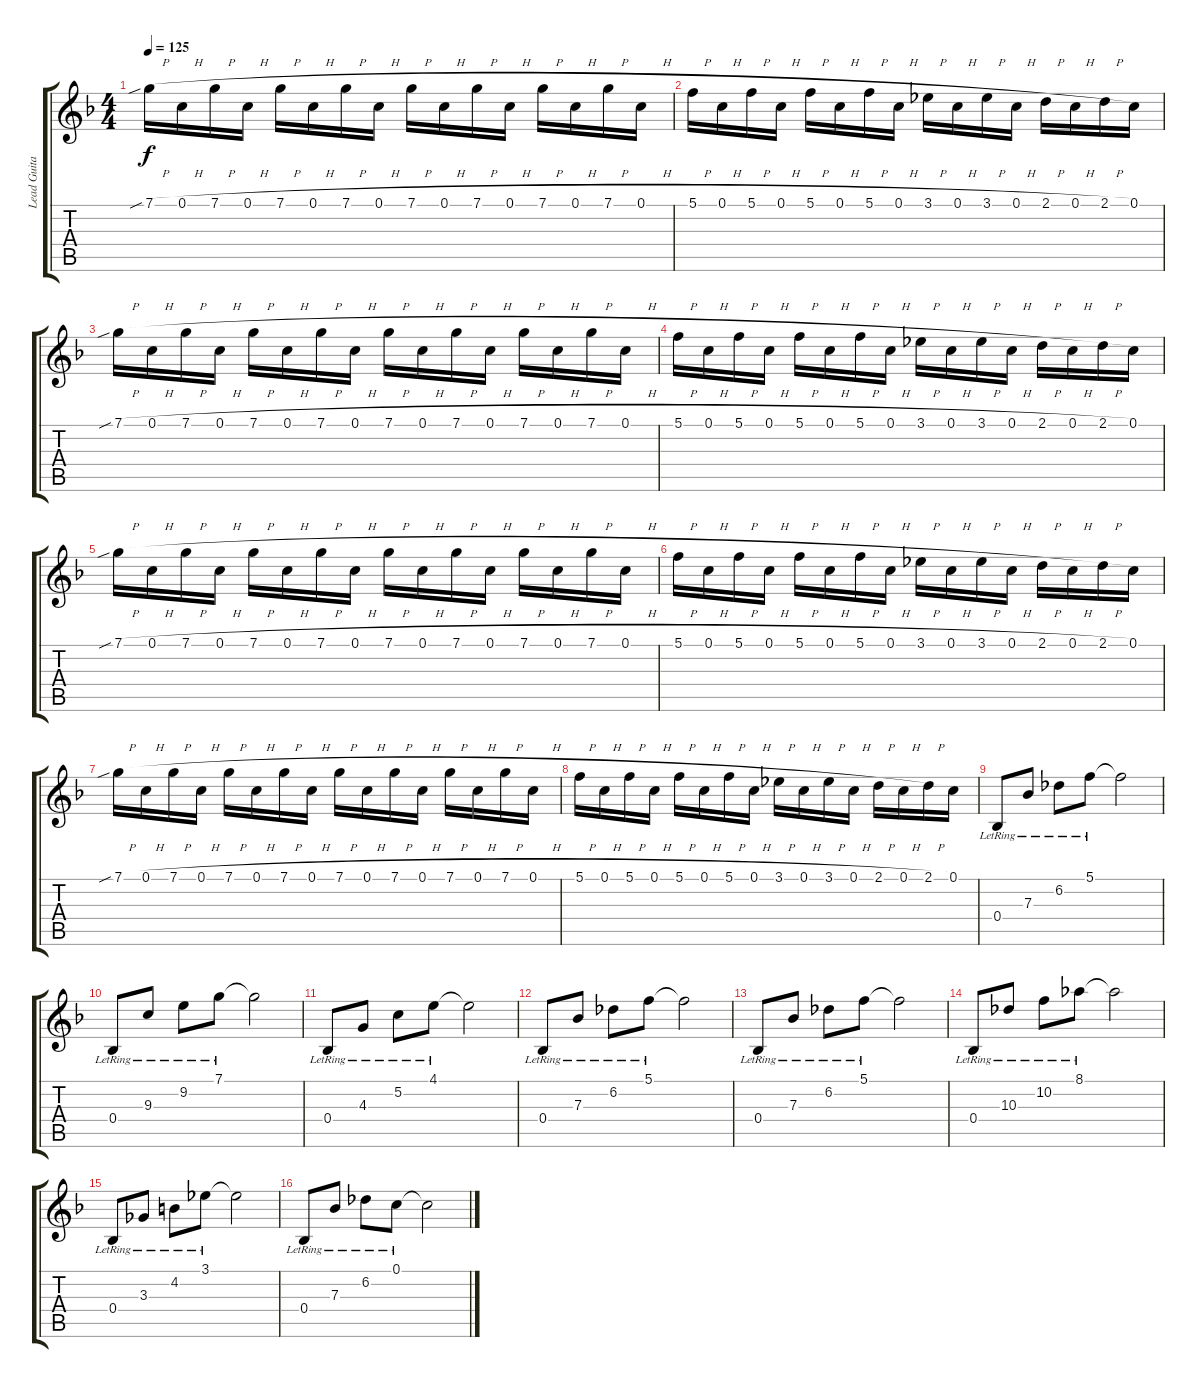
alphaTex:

\track ("Lead Guitar" "Lead Guita") {instrument distortionguitar}
\staff {score tabs}
\tuning (C4 G3 Eb3 Bb2 F2 C2) {hide}
\ts (4 4)
\tempo 125
\clef g2
\ks f
7.1{sib h}.16{dy f} 0.1{h}.16 7.1{h}.16 0.1{h}.16 7.1{h}.16 0.1{h}.16 7.1{h}.16 0.1{h}.16 7.1{h}.16 0.1{h}.16 7.1{h}.16 0.1{h}.16 7.1{h}.16 0.1{h}.16 7.1{h}.16 0.1{h}.16 |
5.1{h}.16 0.1{h}.16 5.1{h}.16 0.1{h}.16 5.1{h}.16 0.1{h}.16 5.1{h}.16 0.1{h}.16 3.1{h}.16 0.1{h}.16 3.1{h}.16 0.1{h}.16 2.1{h}.16 0.1{h}.16 2.1{h}.16 0.1.16 |
7.1{sib h}.16 0.1{h}.16 7.1{h}.16 0.1{h}.16 7.1{h}.16 0.1{h}.16 7.1{h}.16 0.1{h}.16 7.1{h}.16 0.1{h}.16 7.1{h}.16 0.1{h}.16 7.1{h}.16 0.1{h}.16 7.1{h}.16 0.1{h}.16 |
5.1{h}.16 0.1{h}.16 5.1{h}.16 0.1{h}.16 5.1{h}.16 0.1{h}.16 5.1{h}.16 0.1{h}.16 3.1{h}.16 0.1{h}.16 3.1{h}.16 0.1{h}.16 2.1{h}.16 0.1{h}.16 2.1{h}.16 0.1.16 |
7.1{sib h}.16 0.1{h}.16 7.1{h}.16 0.1{h}.16 7.1{h}.16 0.1{h}.16 7.1{h}.16 0.1{h}.16 7.1{h}.16 0.1{h}.16 7.1{h}.16 0.1{h}.16 7.1{h}.16 0.1{h}.16 7.1{h}.16 0.1{h}.16 |
5.1{h}.16 0.1{h}.16 5.1{h}.16 0.1{h}.16 5.1{h}.16 0.1{h}.16 5.1{h}.16 0.1{h}.16 3.1{h}.16 0.1{h}.16 3.1{h}.16 0.1{h}.16 2.1{h}.16 0.1{h}.16 2.1{h}.16 0.1.16 |
7.1{sib h}.16 0.1{h}.16 7.1{h}.16 0.1{h}.16 7.1{h}.16 0.1{h}.16 7.1{h}.16 0.1{h}.16 7.1{h}.16 0.1{h}.16 7.1{h}.16 0.1{h}.16 7.1{h}.16 0.1{h}.16 7.1{h}.16 0.1{h}.16 |
5.1{h}.16 0.1{h}.16 5.1{h}.16 0.1{h}.16 5.1{h}.16 0.1{h}.16 5.1{h}.16 0.1{h}.16 3.1{h}.16 0.1{h}.16 3.1{h}.16 0.1{h}.16 2.1{h}.16 0.1{h}.16 2.1{h}.16 0.1.16 |
0.4{lr}.8{instrument overdrivenguitar} 7.3{lr}.8 6.2{lr}.8 5.1{lr}.8 5.1{t}.2 |
0.4{lr}.8 9.3{lr}.8 9.2{lr}.8 7.1{lr}.8 7.1{t}.2 |
0.4{lr}.8 4.3{lr}.8 5.2{lr}.8 4.1{lr}.8 4.1{t}.2 |
0.4{lr}.8 7.3{lr}.8 6.2{lr}.8 5.1{lr}.8 5.1{t}.2 |
0.4{lr}.8 7.3{lr}.8 6.2{lr}.8 5.1{lr}.8 5.1{t}.2 |
0.4{lr}.8 10.3{lr}.8 10.2{lr}.8 8.1{lr}.8 8.1{t}.2 |
0.4{lr}.8 3.3{lr}.8 4.2{lr}.8 3.1{lr}.8 3.1{t}.2 |
0.4{lr}.8 7.3{lr}.8 6.2{lr}.8 0.1{lr}.8 0.1{t}.2
